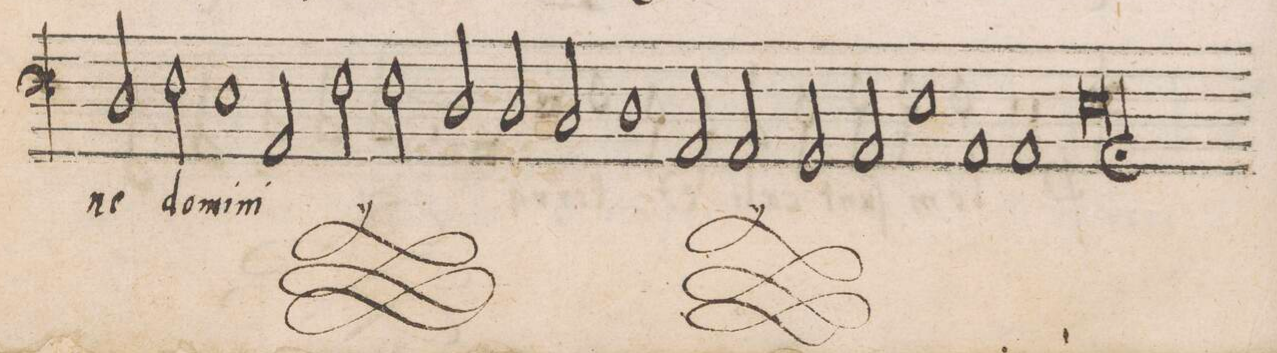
**kern	**text
*I"BASSVS	*
*clefF4	*
*k[]	*
*met(C|)	*
*M2/1	*
2D/	-ne
2F\	do-
1E	-mi-
=44-	=44-
2AA/	-ni
*	*ij
2F\	in
2F\	no-
2D/	-mi-
=45-	=45-
2D/	-ne
2C/	do-
1D	-mi-
=46-	=46-
2AA/	-ni
2AA/	in
2GG/	no-
2AA/	-mi-
=47-	=47-
1E	-ne
1AA	do-
=48-	=48-
1AA	-mi-
1E;<	-ni
*	*Xij
=||	=||
*-	*-
